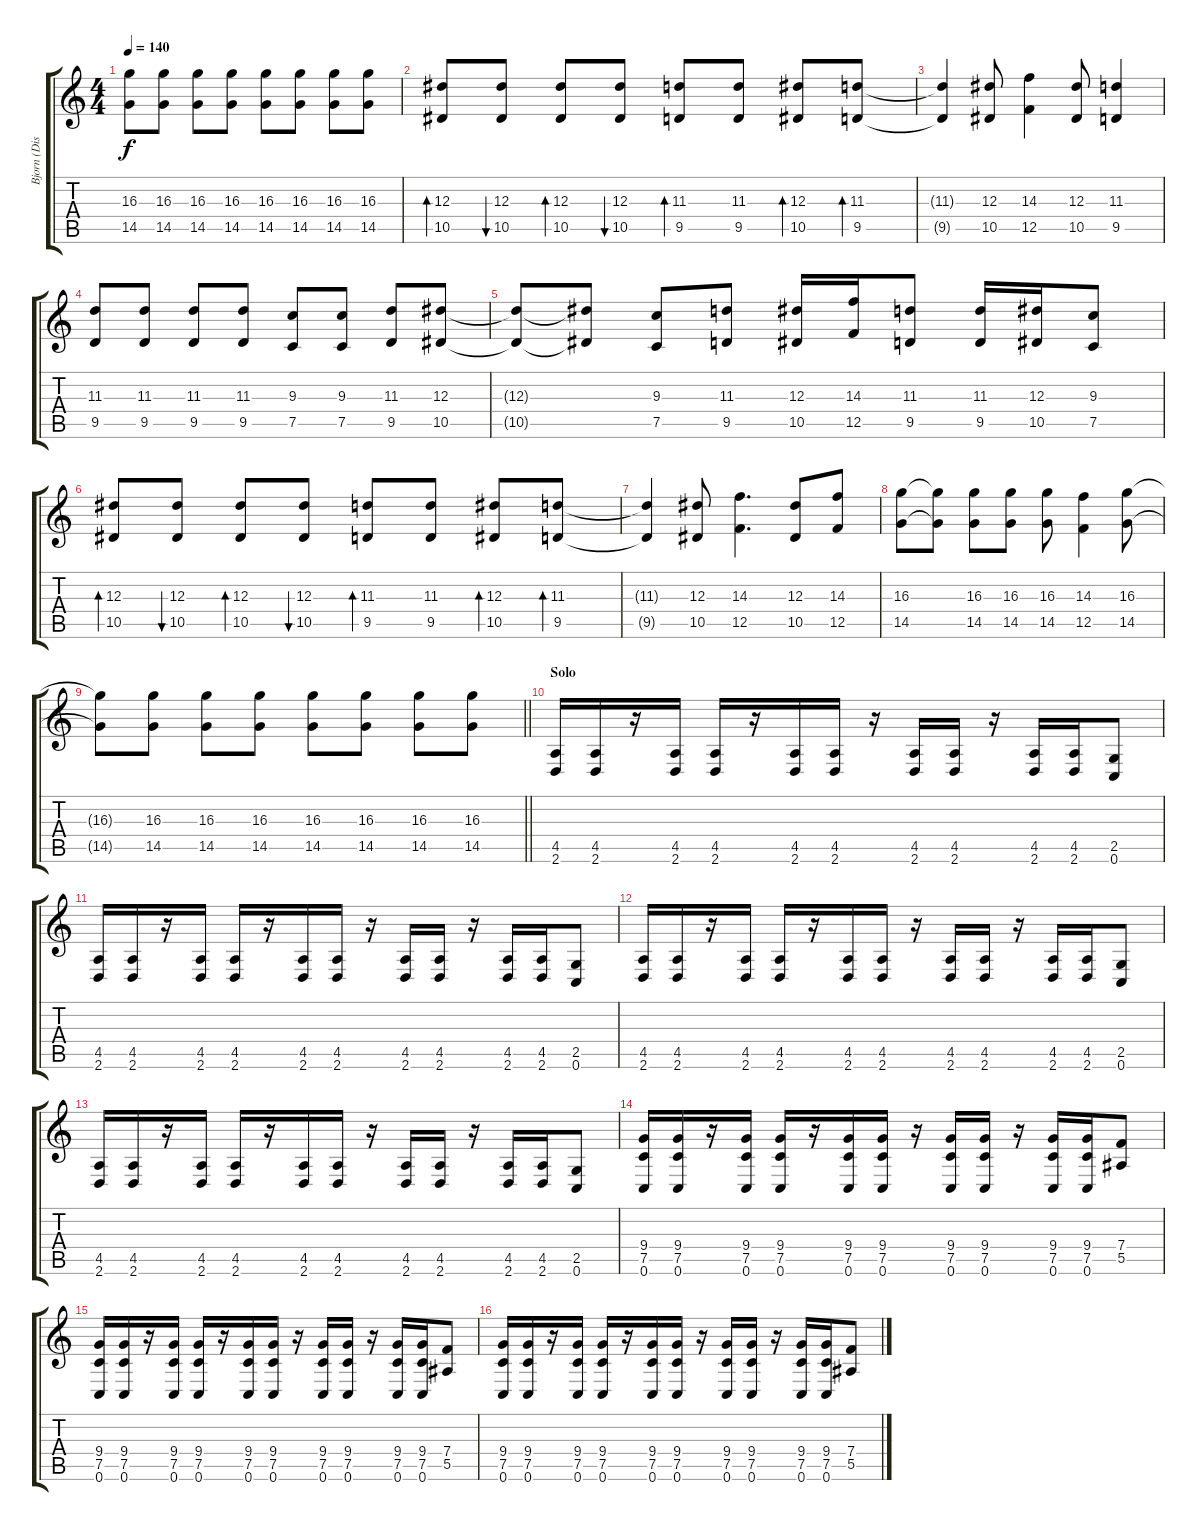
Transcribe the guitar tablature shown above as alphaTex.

\track ("Bjorn (Distorted Rhythm)" "Bjorn (Dis") {instrument distortionguitar}
\staff {score tabs}
\tuning (C4 G3 Eb3 Bb2 F2 C2) {hide}
\ts (4 4)
\tempo 140
\clef g2
\ks c
(16.3{t} 14.5{t}).8{dy f} (16.3 14.5).8 (16.3 14.5).8 (16.3 14.5).8 (16.3 14.5).8 (16.3 14.5).8 (16.3 14.5).8 (16.3 14.5).8 |
(12.3 10.5).8{bd 120 volume 14 balance 12 instrument distortionguitar} (12.3 10.5).8{bu 120} (12.3 10.5).8{bd 120} (12.3 10.5).8{bu 120} (11.3 9.5).8{bd 120} (11.3 9.5).8 (12.3 10.5).8{bd 120} (11.3 9.5).8{bd 120} |
(11.3{t} 9.5{t}).4 (12.3 10.5).8 (14.3 12.5).4 (12.3 10.5).8 (11.3 9.5).4 |
(11.3 9.5).8 (11.3 9.5).8 (11.3 9.5).8 (11.3 9.5).8 (9.3 7.5).8 (9.3 7.5).8 (11.3 9.5).8 (12.3 10.5).8 |
(12.3{t} 10.5{t}).8 (12.3{t} 10.5{t}).8 (9.3 7.5).8 (11.3 9.5).8 (12.3 10.5).16 (14.3 12.5).16 (11.3 9.5).8 (11.3 9.5).16 (12.3 10.5).16 (9.3 7.5).8 |
(12.3 10.5).8{bd 120 volume 14 instrument distortionguitar} (12.3 10.5).8{bu 120} (12.3 10.5).8{bd 120} (12.3 10.5).8{bu 120} (11.3 9.5).8{bd 120} (11.3 9.5).8 (12.3 10.5).8{bd 120} (11.3 9.5).8{bd 120} |
(11.3{t} 9.5{t}).4 (12.3 10.5).8 (14.3 12.5).4{d} (12.3 10.5).8 (14.3 12.5).8 |
(16.3 14.5).8 (16.3{t} 14.5{t}).8 (16.3 14.5).8 (16.3 14.5).8 (16.3 14.5).8 (14.3 12.5).4 (16.3 14.5).8 |
\barLineRight lightlight
(16.3{t} 14.5{t}).8 (16.3 14.5).8 (16.3 14.5).8 (16.3 14.5).8 (16.3 14.5).8 (16.3 14.5).8 (16.3 14.5).8 (16.3 14.5).8 |
\section ("" "Solo")
(4.5 2.6).16{volume 11 balance 12} (4.5 2.6).16 r.16 (4.5 2.6).16 (4.5 2.6).16 r.16 (4.5 2.6).16 (4.5 2.6).16 r.16 (4.5 2.6).16 (4.5 2.6).16 r.16 (4.5 2.6).16 (4.5 2.6).16 (2.5 0.6).8 |
(4.5 2.6).16 (4.5 2.6).16 r.16 (4.5 2.6).16 (4.5 2.6).16 r.16 (4.5 2.6).16 (4.5 2.6).16 r.16 (4.5 2.6).16 (4.5 2.6).16 r.16 (4.5 2.6).16 (4.5 2.6).16 (2.5 0.6).8 |
(4.5 2.6).16 (4.5 2.6).16 r.16 (4.5 2.6).16 (4.5 2.6).16 r.16 (4.5 2.6).16 (4.5 2.6).16 r.16 (4.5 2.6).16 (4.5 2.6).16 r.16 (4.5 2.6).16 (4.5 2.6).16 (2.5 0.6).8 |
(4.5 2.6).16 (4.5 2.6).16 r.16 (4.5 2.6).16 (4.5 2.6).16 r.16 (4.5 2.6).16 (4.5 2.6).16 r.16 (4.5 2.6).16 (4.5 2.6).16 r.16 (4.5 2.6).16 (4.5 2.6).16 (2.5 0.6).8 |
(9.4 7.5 0.6).16 (9.4 7.5 0.6).16 r.16 (9.4 7.5 0.6).16 (9.4 7.5 0.6).16 r.16 (9.4 7.5 0.6).16 (9.4 7.5 0.6).16 r.16 (9.4 7.5 0.6).16 (9.4 7.5 0.6).16 r.16 (9.4 7.5 0.6).16 (9.4 7.5 0.6).16 (7.4 5.5).8 |
(9.4 7.5 0.6).16 (9.4 7.5 0.6).16 r.16 (9.4 7.5 0.6).16 (9.4 7.5 0.6).16 r.16 (9.4 7.5 0.6).16 (9.4 7.5 0.6).16 r.16 (9.4 7.5 0.6).16 (9.4 7.5 0.6).16 r.16 (9.4 7.5 0.6).16 (9.4 7.5 0.6).16 (7.4 5.5).8 |
(9.4 7.5 0.6).16 (9.4 7.5 0.6).16 r.16 (9.4 7.5 0.6).16 (9.4 7.5 0.6).16 r.16 (9.4 7.5 0.6).16 (9.4 7.5 0.6).16 r.16 (9.4 7.5 0.6).16 (9.4 7.5 0.6).16 r.16 (9.4 7.5 0.6).16 (9.4 7.5 0.6).16 (7.4 5.5).8
